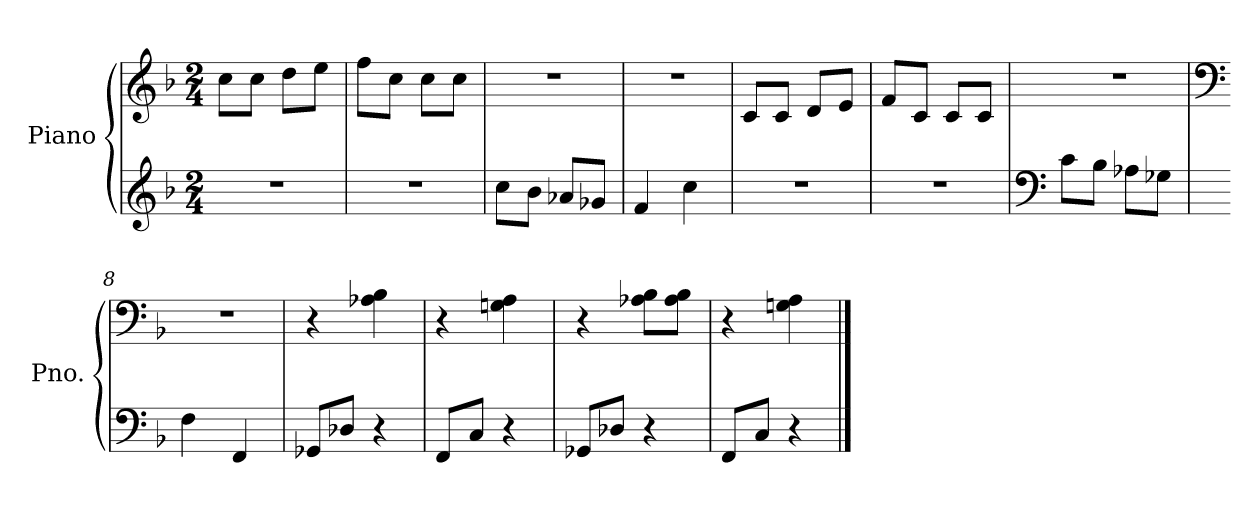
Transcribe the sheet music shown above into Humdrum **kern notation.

**kern	**kern
*part1	*part1
*staff2	*staff1
*I"Piano	*
*I'Pno.	*
*clefG2	*clefG2
*k[b-]	*k[b-]
*M2/4	*M2/4
=1	=1
2r	8cc\L
.	8cc\J
.	8dd\L
.	8ee\J
=2	=2
2r	8ff\L
.	8cc\J
.	8cc\L
.	8cc\J
=3	=3
8cc\L	2r
8b-\J	.
8a-X/L	.
8g-X/J	.
=4	=4
4f/	2r
4cc\	.
=5	=5
2r	8c/L
.	8c/J
.	8d/L
.	8e/J
=6	=6
2r	8f/L
.	8c/J
.	8c/L
.	8c/J
!!LO:LB:g=z
=7	=7
*clefF4	*
8c\L	2r
8B-\J	.
8A-X\L	.
8G-X\J	.
=8	=8
*	*clefF4
4F\	2r
4FF/	.
=9	=9
8GG-X/L	4r
8D-X/J	.
4r	4A-X\ 4B-\
=10	=10
8FF/L	4r
8C/J	.
4r	4Gn\ 4A\
=11	=11
8GG-X/L	4r
8D-X/J	.
4r	8A-X\ 8B-\L
.	8A-\ 8B-\J
=12	=12
8FF/L	4r
8C/J	.
4r	4Gn\ 4A\
==	==
*-	*-
